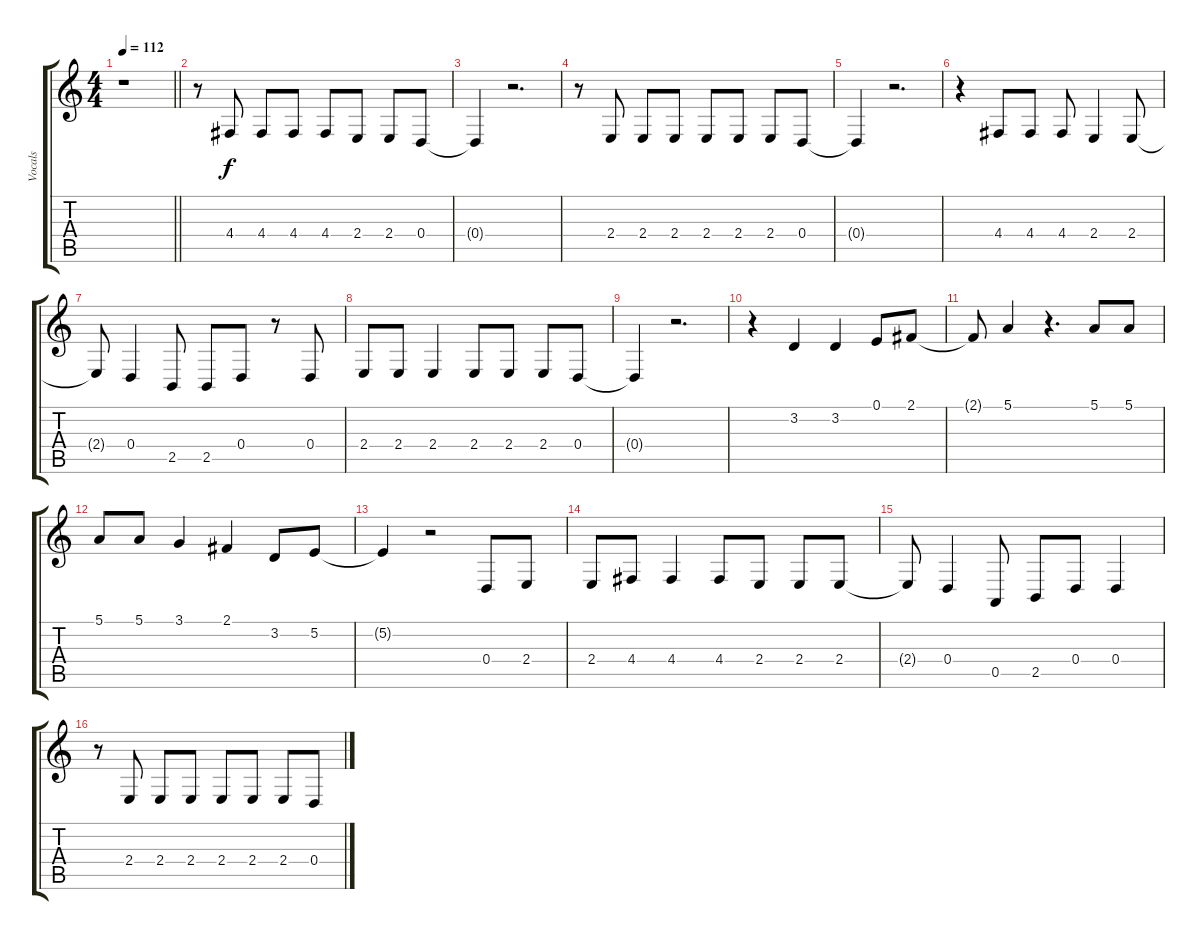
\track ("Vocals" "Vocals") {instrument tenorsax}
\staff {score tabs}
\tuning (E4 B3 G3 D3 A2 E2) {hide}
\ts (4 4)
\tempo 112
\clef g2
\barLineRight lightlight
\ks c
r.1{dy f} |
r.8 4.4.8 4.4.8 4.4.8 4.4.8 2.4.8 2.4.8 0.4.8 |
0.4{t}.4 r.2{d} |
r.8 2.4.8 2.4.8 2.4.8 2.4.8 2.4.8 2.4.8 0.4.8 |
0.4{t}.4 r.2{d} |
r.4 4.4.8 4.4.8 4.4.8 2.4.4 2.4.8 |
2.4{t}.8 0.4.4 2.5.8 2.5.8 0.4.8 r.8 0.4.8 |
2.4.8 2.4.8 2.4.4 2.4.8 2.4.8 2.4.8 0.4.8 |
0.4{t}.4 r.2{d} |
r.4 3.2.4 3.2.4 0.1.8 2.1.8 |
2.1{t}.8 5.1.4 r.4{d} 5.1.8 5.1.8 |
5.1.8 5.1.8 3.1.4 2.1.4 3.2.8 5.2.8 |
5.2{t}.4 r.2 0.4.8 2.4.8 |
2.4.8 4.4.8 4.4.4 4.4.8 2.4.8 2.4.8 2.4.8 |
2.4{t}.8 0.4.4 0.5.8 2.5.8 0.4.8 0.4.4 |
r.8 2.4.8 2.4.8 2.4.8 2.4.8 2.4.8 2.4.8 0.4.8
